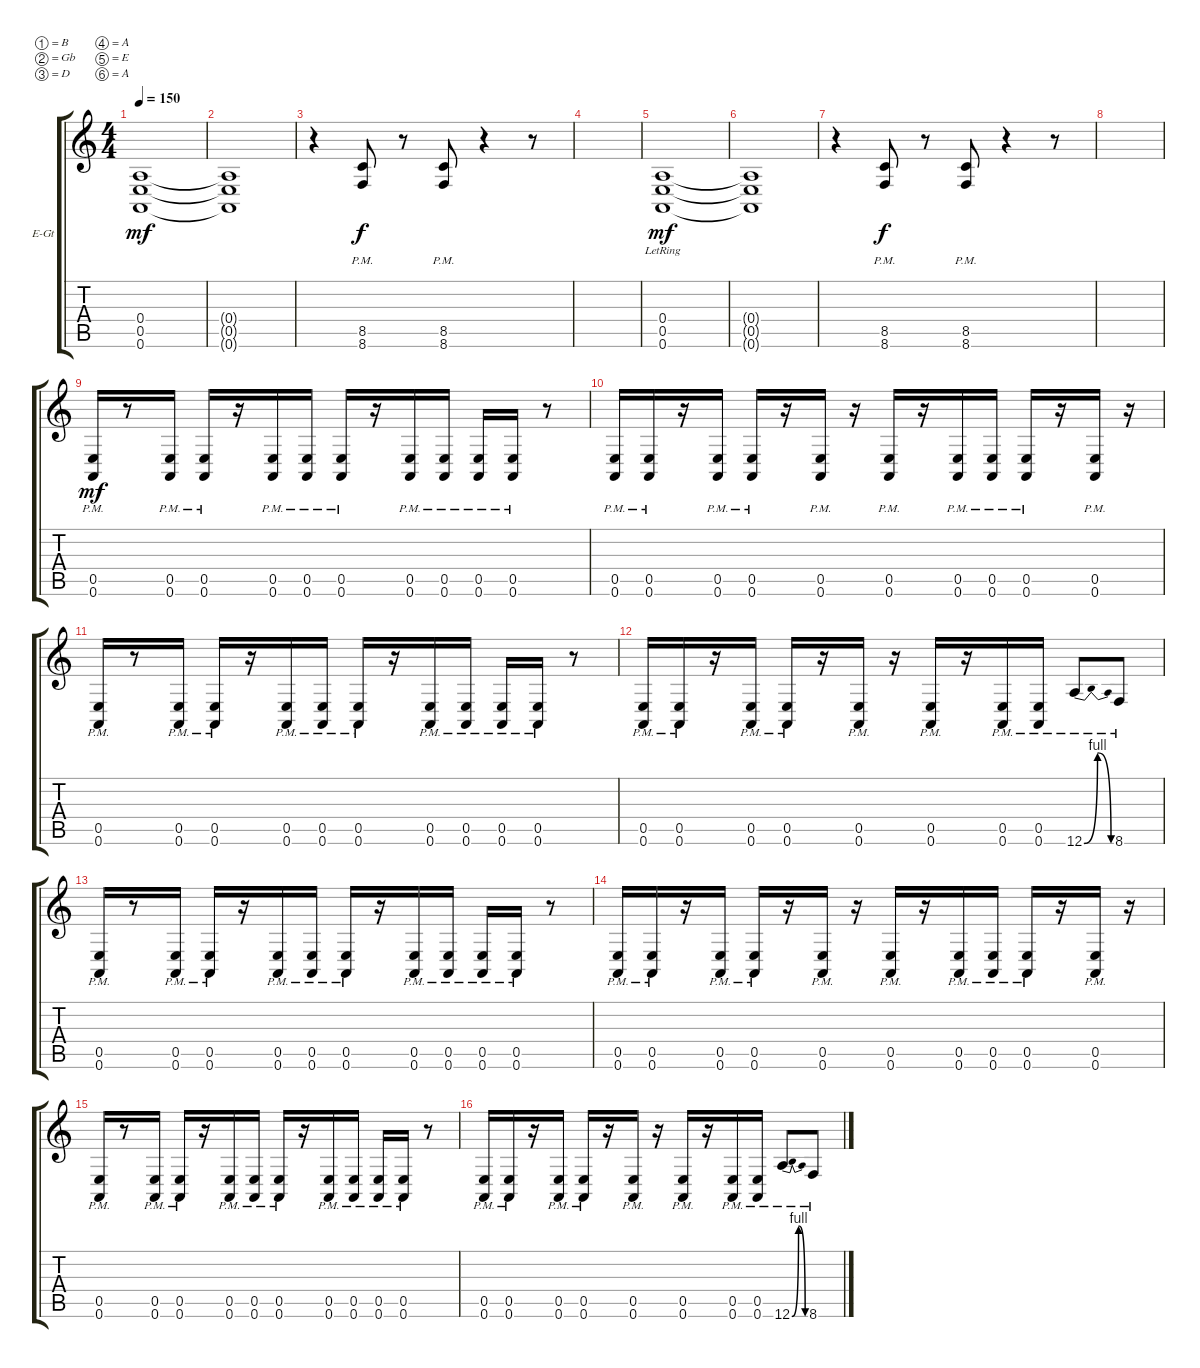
\defaultSystemsLayout 4
\bracketExtendMode groupsimilarinstruments
\firstSystemTrackNameOrientation horizontal
\otherSystemsTrackNameOrientation horizontal
\track ("Right Guitar " "E-Gt") {instrument distortionguitar}
\staff {score tabs}
\tuning (B3 Gb3 D3 A2 E2 A1)
\ts (4 4)
\tempo 150
\clef g2
\scale
0.487395
\ks c
(0.6 0.5 0.4).1{dy mf instrument distortionguitar} |
\scale
0.256303 (0.4{t} 0.6{t} 0.5{t}).1 |
\scale
0.256303 r.4 (8.6{pm} 8.5{pm}).8{dy f} r.8 (8.6{pm} 8.5{pm}).8 r.4 r.8 |
\scale
0.333333 |
\scale
0.333333 (0.6{lr} 0.5{lr} 0.4{lr}).1{dy mf} |
\scale
0.333333 (0.4{t} 0.6{t} 0.5{t}).1 |
\scale
0.333333 r.4 (8.6{pm} 8.5{pm}).8{dy f} r.8 (8.6{pm} 8.5{pm}).8 r.4 r.8 |
\scale
0.333333 |
\scale
0.333333 (0.6{pm} 0.5{pm}).16{dy mf} r.8 (0.6{pm} 0.5{pm}).16 (0.6{pm} 0.5{pm}).16 r.16 (0.6{pm} 0.5{pm}).16 (0.6{pm} 0.5{pm}).16 (0.6{pm} 0.5{pm}).16 r.16 (0.6{pm} 0.5{pm}).16 (0.6{pm} 0.5{pm}).16 (0.6{pm} 0.5{pm}).16 (0.6{pm} 0.5{pm}).16 r.8 |
\scale
0.333333 (0.6{pm} 0.5{pm}).16 (0.5{pm} 0.6{pm}).16 r.16 (0.6{pm} 0.5{pm}).16 (0.6{pm} 0.5{pm}).16 r.16 (0.6{pm} 0.5{pm}).16 r.16 (0.6{pm} 0.5{pm}).16 r.16 (0.6{pm} 0.5{pm}).16 (0.6{pm} 0.5{pm}).16 (0.6{pm} 0.5{pm}).16 r.16 (0.6{pm} 0.5{pm}).16 r.16 |
\scale
0.333333 (0.6{pm} 0.5{pm}).16 r.8 (0.6{pm} 0.5{pm}).16 (0.6{pm} 0.5{pm}).16 r.16 (0.6{pm} 0.5{pm}).16 (0.6{pm} 0.5{pm}).16 (0.6{pm} 0.5{pm}).16 r.16 (0.6{pm} 0.5{pm}).16 (0.6{pm} 0.5{pm}).16 (0.6{pm} 0.5{pm}).16 (0.6{pm} 0.5{pm}).16 r.8 |
\scale
0.333333 (0.6{pm} 0.5{pm}).16 (0.5{pm} 0.6{pm}).16 r.16 (0.6{pm} 0.5{pm}).16 (0.6{pm} 0.5{pm}).16 r.16 (0.6{pm} 0.5{pm}).16 r.16 (0.6{pm} 0.5{pm}).16 r.16 (0.6{pm} 0.5{pm}).16 (0.5{pm} 0.6{pm}).16 12.6{be (bendrelease 0 0 10.2 4 20.4 4 30 0) pm}.8 8.6{pm}.8 |
\scale
0.333333 (0.6{pm} 0.5{pm}).16 r.8 (0.6{pm} 0.5{pm}).16 (0.6{pm} 0.5{pm}).16 r.16 (0.6{pm} 0.5{pm}).16 (0.6{pm} 0.5{pm}).16 (0.6{pm} 0.5{pm}).16 r.16 (0.6{pm} 0.5{pm}).16 (0.6{pm} 0.5{pm}).16 (0.6{pm} 0.5{pm}).16 (0.6{pm} 0.5{pm}).16 r.8 |
\scale
0.333333 (0.6{pm} 0.5{pm}).16 (0.5{pm} 0.6{pm}).16 r.16 (0.6{pm} 0.5{pm}).16 (0.6{pm} 0.5{pm}).16 r.16 (0.6{pm} 0.5{pm}).16 r.16 (0.6{pm} 0.5{pm}).16 r.16 (0.6{pm} 0.5{pm}).16 (0.6{pm} 0.5{pm}).16 (0.6{pm} 0.5{pm}).16 r.16 (0.6{pm} 0.5{pm}).16 r.16 |
\scale
0.333333 (0.6{pm} 0.5{pm}).16 r.8 (0.6{pm} 0.5{pm}).16 (0.6{pm} 0.5{pm}).16 r.16 (0.6{pm} 0.5{pm}).16 (0.6{pm} 0.5{pm}).16 (0.6{pm} 0.5{pm}).16 r.16 (0.6{pm} 0.5{pm}).16 (0.6{pm} 0.5{pm}).16 (0.6{pm} 0.5{pm}).16 (0.6{pm} 0.5{pm}).16 r.8 |
(0.6{pm} 0.5{pm}).16 (0.5{pm} 0.6{pm}).16 r.16 (0.6{pm} 0.5{pm}).16 (0.6{pm} 0.5{pm}).16 r.16 (0.6{pm} 0.5{pm}).16 r.16 (0.6{pm} 0.5{pm}).16 r.16 (0.6{pm} 0.5{pm}).16 (0.5{pm} 0.6{pm}).16 12.6{be (bendrelease 0 0 10.2 4 20.4 4 30 0) pm}.8 8.6{pm}.8
